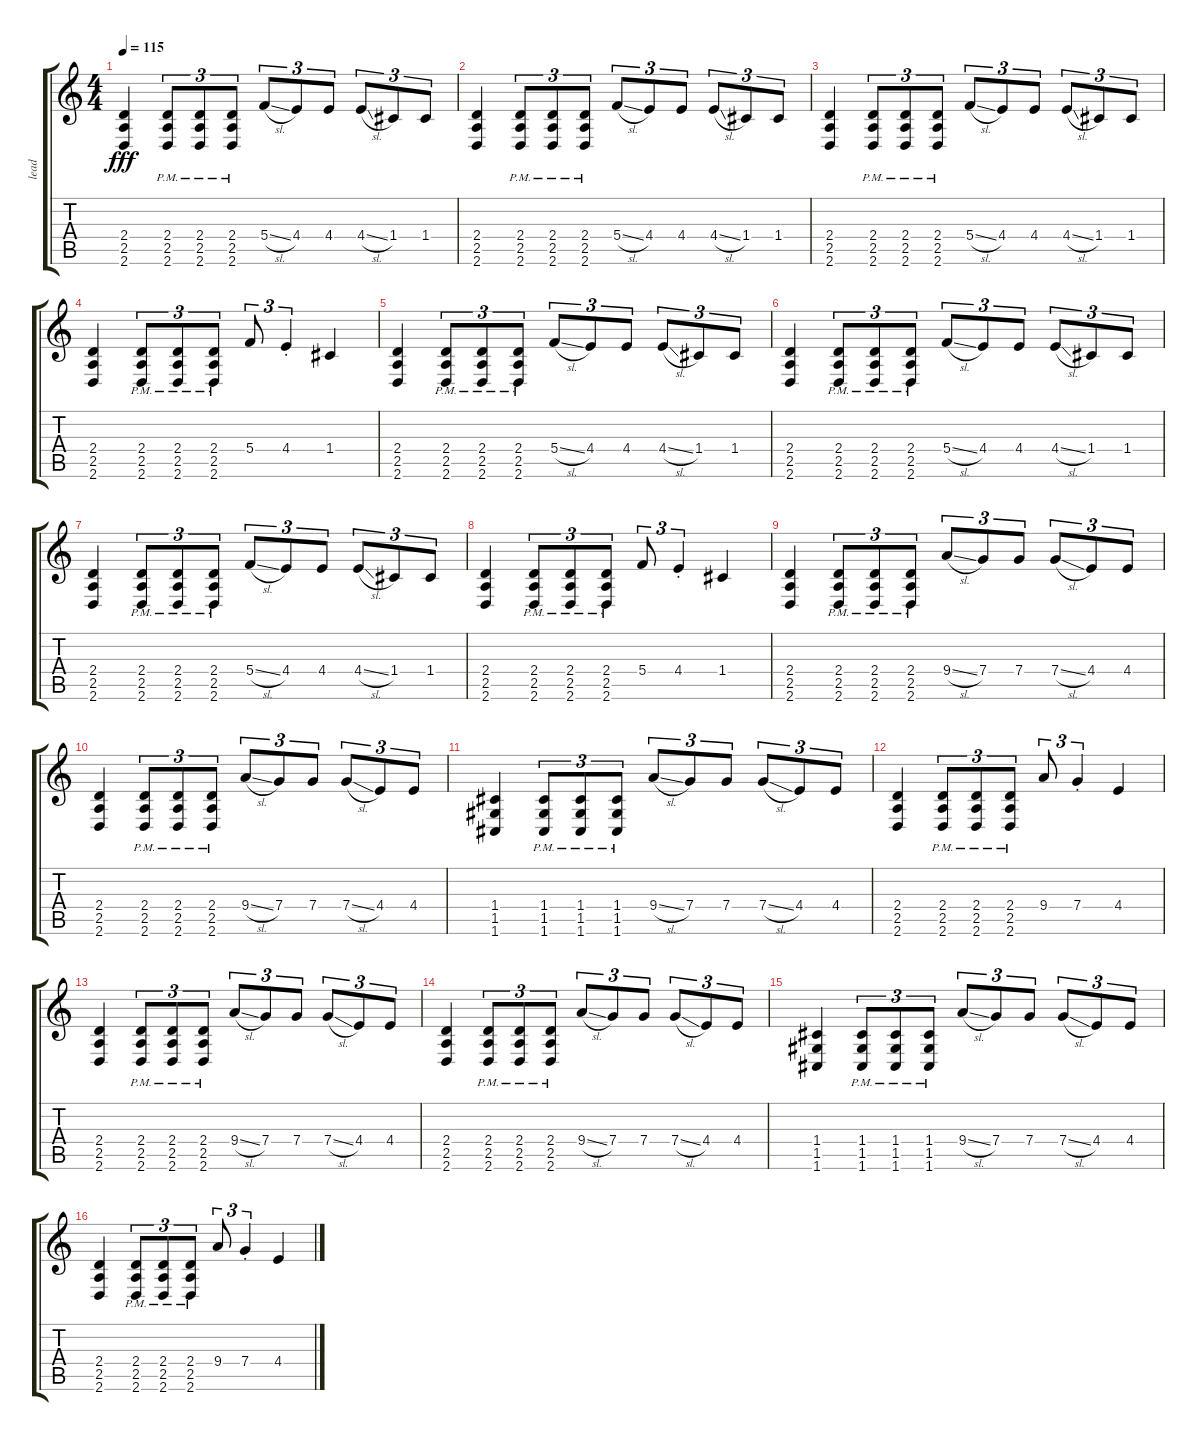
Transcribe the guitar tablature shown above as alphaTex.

\track ("lead" "lead") {instrument distortionguitar}
\staff {score tabs}
\tuning (D4 A3 F3 C3 G2 C2) {hide}
\ts (4 4)
\tempo 115
\clef g2
\ks c
(2.4 2.5 2.6).4{dy fff} (2.4{pm} 2.5{pm} 2.6{pm}).8{tu (3 2)} (2.4{pm} 2.5{pm} 2.6{pm}).8{tu (3 2)} (2.4{pm} 2.5{pm} 2.6{pm}).8{tu (3 2)} 5.4{sl}.8{tu (3 2)} 4.4.8{tu (3 2)} 4.4.8{tu (3 2)} 4.4{sl}.8{tu (3 2)} 1.4.8{tu (3 2)} 1.4.8{tu (3 2)} |
(2.4 2.5 2.6).4 (2.4{pm} 2.5{pm} 2.6{pm}).8{tu (3 2)} (2.4{pm} 2.5{pm} 2.6{pm}).8{tu (3 2)} (2.4{pm} 2.5{pm} 2.6{pm}).8{tu (3 2)} 5.4{sl}.8{tu (3 2)} 4.4.8{tu (3 2)} 4.4.8{tu (3 2)} 4.4{sl}.8{tu (3 2)} 1.4.8{tu (3 2)} 1.4.8{tu (3 2)} |
(2.4 2.5 2.6).4 (2.4{pm} 2.5{pm} 2.6{pm}).8{tu (3 2)} (2.4{pm} 2.5{pm} 2.6{pm}).8{tu (3 2)} (2.4{pm} 2.5{pm} 2.6{pm}).8{tu (3 2)} 5.4{sl}.8{tu (3 2)} 4.4.8{tu (3 2)} 4.4.8{tu (3 2)} 4.4{sl}.8{tu (3 2)} 1.4.8{tu (3 2)} 1.4.8{tu (3 2)} |
(2.4 2.5 2.6).4 (2.4{pm} 2.5{pm} 2.6{pm}).8{tu (3 2)} (2.4{pm} 2.5{pm} 2.6{pm}).8{tu (3 2)} (2.4{pm} 2.5{pm} 2.6{pm}).8{tu (3 2)} 5.4.8{tu (3 2)} 4.4{st}.4{tu (3 2)} 1.4.4 |
(2.4 2.5 2.6).4 (2.4{pm} 2.5{pm} 2.6{pm}).8{tu (3 2)} (2.4{pm} 2.5{pm} 2.6{pm}).8{tu (3 2)} (2.4{pm} 2.5{pm} 2.6{pm}).8{tu (3 2)} 5.4{sl}.8{tu (3 2)} 4.4.8{tu (3 2)} 4.4.8{tu (3 2)} 4.4{sl}.8{tu (3 2)} 1.4.8{tu (3 2)} 1.4.8{tu (3 2)} |
(2.4 2.5 2.6).4 (2.4{pm} 2.5{pm} 2.6{pm}).8{tu (3 2)} (2.4{pm} 2.5{pm} 2.6{pm}).8{tu (3 2)} (2.4{pm} 2.5{pm} 2.6{pm}).8{tu (3 2)} 5.4{sl}.8{tu (3 2)} 4.4.8{tu (3 2)} 4.4.8{tu (3 2)} 4.4{sl}.8{tu (3 2)} 1.4.8{tu (3 2)} 1.4.8{tu (3 2)} |
(2.4 2.5 2.6).4 (2.4{pm} 2.5{pm} 2.6{pm}).8{tu (3 2)} (2.4{pm} 2.5{pm} 2.6{pm}).8{tu (3 2)} (2.4{pm} 2.5{pm} 2.6{pm}).8{tu (3 2)} 5.4{sl}.8{tu (3 2)} 4.4.8{tu (3 2)} 4.4.8{tu (3 2)} 4.4{sl}.8{tu (3 2)} 1.4.8{tu (3 2)} 1.4.8{tu (3 2)} |
(2.4 2.5 2.6).4 (2.4{pm} 2.5{pm} 2.6{pm}).8{tu (3 2)} (2.4{pm} 2.5{pm} 2.6{pm}).8{tu (3 2)} (2.4{pm} 2.5{pm} 2.6{pm}).8{tu (3 2)} 5.4.8{tu (3 2)} 4.4{st}.4{tu (3 2)} 1.4.4 |
(2.4 2.5 2.6).4 (2.4{pm} 2.5{pm} 2.6{pm}).8{tu (3 2)} (2.4{pm} 2.5{pm} 2.6{pm}).8{tu (3 2)} (2.4{pm} 2.5{pm} 2.6{pm}).8{tu (3 2)} 9.4{sl}.8{tu (3 2)} 7.4.8{tu (3 2)} 7.4.8{tu (3 2)} 7.4{sl}.8{tu (3 2)} 4.4.8{tu (3 2)} 4.4.8{tu (3 2)} |
(2.4 2.5 2.6).4 (2.4{pm} 2.5{pm} 2.6{pm}).8{tu (3 2)} (2.4{pm} 2.5{pm} 2.6{pm}).8{tu (3 2)} (2.4{pm} 2.5{pm} 2.6{pm}).8{tu (3 2)} 9.4{sl}.8{tu (3 2)} 7.4.8{tu (3 2)} 7.4.8{tu (3 2)} 7.4{sl}.8{tu (3 2)} 4.4.8{tu (3 2)} 4.4.8{tu (3 2)} |
(1.4 1.5 1.6).4 (1.4{pm} 1.5{pm} 1.6{pm}).8{tu (3 2)} (1.4{pm} 1.5{pm} 1.6{pm}).8{tu (3 2)} (1.4{pm} 1.5{pm} 1.6{pm}).8{tu (3 2)} 9.4{sl}.8{tu (3 2)} 7.4.8{tu (3 2)} 7.4.8{tu (3 2)} 7.4{sl}.8{tu (3 2)} 4.4.8{tu (3 2)} 4.4.8{tu (3 2)} |
(2.4 2.5 2.6).4 (2.4{pm} 2.5{pm} 2.6{pm}).8{tu (3 2)} (2.4{pm} 2.5{pm} 2.6{pm}).8{tu (3 2)} (2.4{pm} 2.5{pm} 2.6{pm}).8{tu (3 2)} 9.4.8{tu (3 2)} 7.4{st}.4{tu (3 2)} 4.4.4 |
(2.4 2.5 2.6).4 (2.4{pm} 2.5{pm} 2.6{pm}).8{tu (3 2)} (2.4{pm} 2.5{pm} 2.6{pm}).8{tu (3 2)} (2.4{pm} 2.5{pm} 2.6{pm}).8{tu (3 2)} 9.4{sl}.8{tu (3 2)} 7.4.8{tu (3 2)} 7.4.8{tu (3 2)} 7.4{sl}.8{tu (3 2)} 4.4.8{tu (3 2)} 4.4.8{tu (3 2)} |
(2.4 2.5 2.6).4 (2.4{pm} 2.5{pm} 2.6{pm}).8{tu (3 2)} (2.4{pm} 2.5{pm} 2.6{pm}).8{tu (3 2)} (2.4{pm} 2.5{pm} 2.6{pm}).8{tu (3 2)} 9.4{sl}.8{tu (3 2)} 7.4.8{tu (3 2)} 7.4.8{tu (3 2)} 7.4{sl}.8{tu (3 2)} 4.4.8{tu (3 2)} 4.4.8{tu (3 2)} |
(1.4 1.5 1.6).4 (1.4{pm} 1.5{pm} 1.6{pm}).8{tu (3 2)} (1.4{pm} 1.5{pm} 1.6{pm}).8{tu (3 2)} (1.4{pm} 1.5{pm} 1.6{pm}).8{tu (3 2)} 9.4{sl}.8{tu (3 2)} 7.4.8{tu (3 2)} 7.4.8{tu (3 2)} 7.4{sl}.8{tu (3 2)} 4.4.8{tu (3 2)} 4.4.8{tu (3 2)} |
(2.4 2.5 2.6).4 (2.4{pm} 2.5{pm} 2.6{pm}).8{tu (3 2)} (2.4{pm} 2.5{pm} 2.6{pm}).8{tu (3 2)} (2.4{pm} 2.5{pm} 2.6{pm}).8{tu (3 2)} 9.4.8{tu (3 2)} 7.4{st}.4{tu (3 2)} 4.4.4
